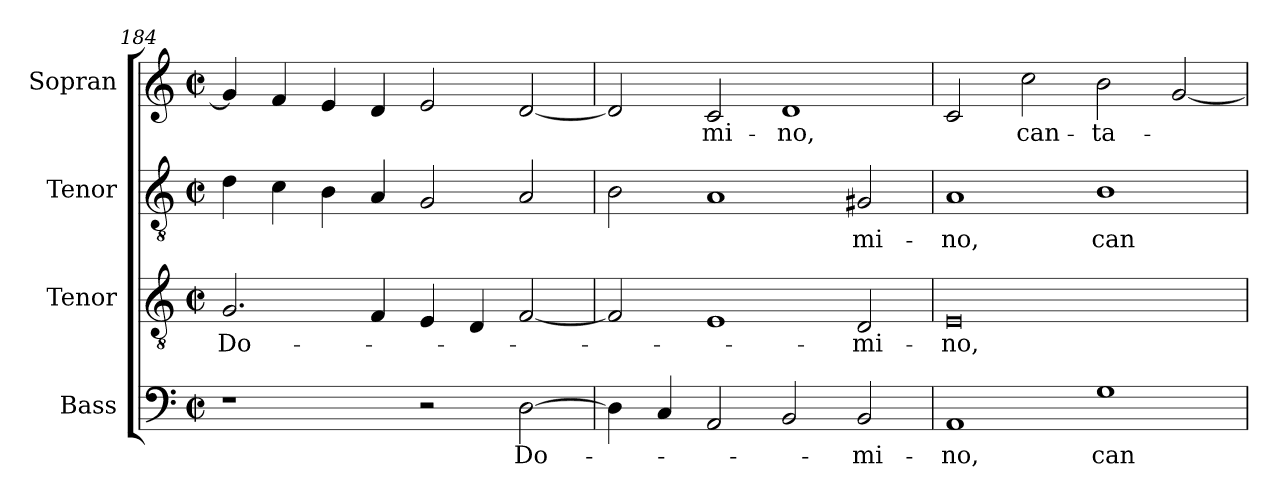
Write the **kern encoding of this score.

**kern	**text	**kern	**text	**kern	**text	**kern	**text
*part4	*part4	*part3	*part3	*part2	*part2	*part1	*part1
*staff4	*staff4	*staff3	*staff3	*staff2	*staff2	*staff1	*staff1
*I"Bass	*	*I"Tenor	*	*I"Tenor	*	*I"Sopran	*
*	*	*I'Tenor	*	*	*	*	*
*clefF4	*	*clefGv2	*	*clefGv2	*	*clefG2	*
*	*	*ITrd7c12	*	*ITrd7c12	*	*	*
*k[]	*	*k[]	*	*k[]	*	*k[]	*
*M2/2	*	*M2/2	*	*M2/2	*	*M2/2	*
*met(c|)	*	*met(c|)	*	*met(c|)	*	*met(c|)	*
=184	=184	=184	=184	=184	=184	=184	=184
!	!	!	!LO:LY:b:color=#000000	!	!	!	!
1r	.	2.GGi/	Do-	4Di\	.	4gi/]	.
.	.	.	.	4Ci\	.	4fi/	.
.	.	.	.	4BBi\	.	4ei/	.
.	.	4FFi/	.	4AAi/	.	4di/	.
2r	.	4EEi/	.	2GGi/	.	2ei/	.
.	.	4DDi/	.	.	.	.	.
!	!LO:LY:b:color=#000000	!	!	!	!	!	!
[>2Di\	Do-	[<2FFi/	.	2AAi/	.	[<2di/	.
=185	=185	=185	=185	=185	=185	=185	=185
4Di\]	.	2FFi/]	.	2BBi\	.	2di/]	.
4Ci/	.	.	.	.	.	.	.
!	!	!	!	!	!	!	!LO:LY:b:color=#000000
2AAi/	.	1EEi	.	1AAi	.	2ci/	-mi-
!	!	!	!	!	!	!	!LO:LY:b:color=#000000
2BBi/	.	.	.	.	.	1di	-no,
!	!LO:LY:b:color=#000000	!	!	!	!	!	!
!	!	!	!LO:LY:b:color=#000000	!	!	!	!
!	!	!	!	!	!LO:LY:b:color=#000000	!	!
2BBi/	-mi-	2DDi/	-mi-	2GG#Xi/	-mi-	.	.
=186	=186	=186	=186	=186	=186	=186	=186
!	!LO:LY:b:color=#000000	!	!	!	!	!	!
!	!	!	!LO:LY:b:color=#000000	!	!	!	!
!	!	!	!	!	!LO:LY:b:color=#000000	!	!
1AAi	-no,	0EEi	-no,	1AAi	-no,	2ci/	.
!	!	!	!	!	!	!	!LO:LY:b:color=#000000
.	.	.	.	.	.	2cci\	can-
!	!LO:LY:b:color=#000000	!	!	!	!	!	!
!	!	!	!	!	!LO:LY:b:color=#000000	!	!
!	!	!	!	!	!	!	!LO:LY:b:color=#000000
1Gi	can-	.	.	1BBi	can-	2bi\	-ta-
.	.	.	.	.	.	[<2gi/	.
=	=	=	=	=	=	=	=
*-	*-	*-	*-	*-	*-	*-	*-
